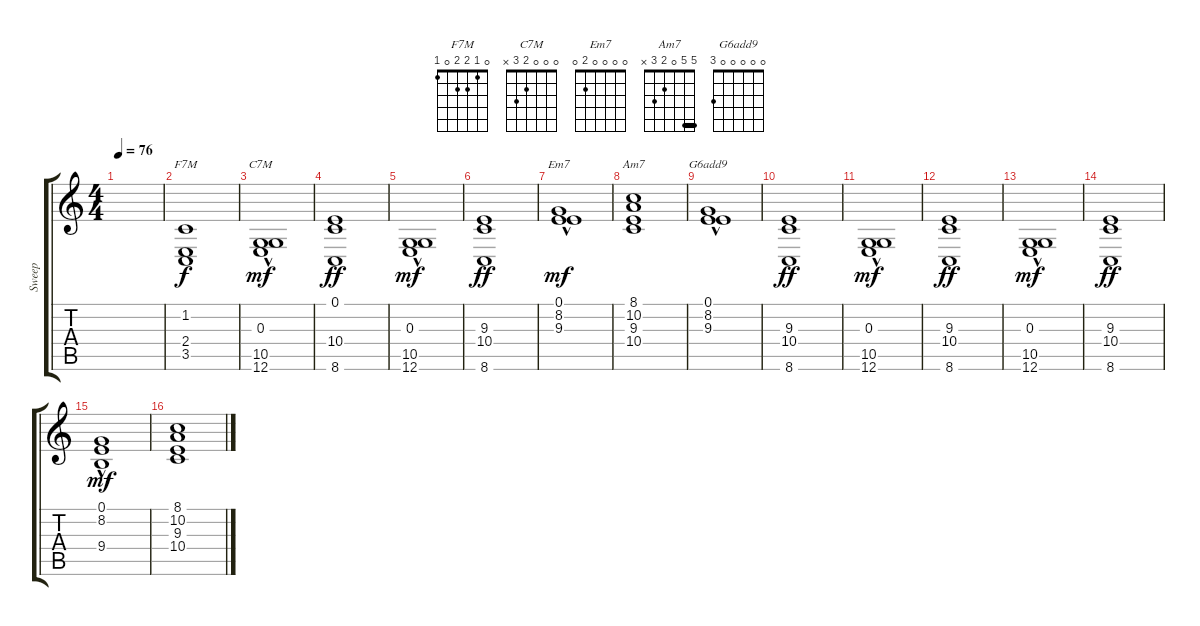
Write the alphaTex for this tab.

\track ("Sweep" "Sweep") {instrument pad8sweep}
\staff {score tabs}
\tuning (E4 B3 G3 D3 A2 E2) {hide}
\chord ("F7M" 0 1 2 2 0 1)
\chord ("C7M" 0 0 0 2 3 x)
\chord ("Em7" 0 0 0 0 2 0)
\chord ("Am7" 5 5 0 2 3 x) {barre 5}
\chord ("G6add9" 0 0 0 0 0 3)
\ts (4 4)
\tempo 76
\clef g2
\ks c
|
(1.2 2.4 3.5).1{ch "F7M"} |
(0.3{hac} 10.5{hac} 12.6{hac}).1{ch "C7M" dy mf} |
(0.1 10.4 8.6).1{dy ff instrument pad8sweep} |
(0.3{hac} 10.5{hac} 12.6{hac}).1{dy mf} |
(9.3 10.4 8.6).1{dy ff instrument synthstrings2} |
(0.1 8.2{hac} 9.3{hac}).1{ch "Em7" dy mf} |
(8.1 10.2 9.3 10.4).1{ch "Am7" instrument pad8sweep} |
(0.1 8.2{hac} 9.3{hac}).1{ch "G6add9"} |
(9.3 10.4 8.6).1{dy ff instrument pad8sweep} |
(0.3{hac} 10.5{hac} 12.6{hac}).1{dy mf} |
(9.3 10.4 8.6).1{dy ff instrument pad8sweep} |
(0.3{hac} 10.5{hac} 12.6{hac}).1{dy mf} |
(9.3 10.4 8.6).1{dy ff instrument synthstrings2} |
(0.1 8.2{hac} 9.4{hac}).1{dy mf} |
(8.1 10.2 9.3 10.4).1{instrument pad8sweep}
